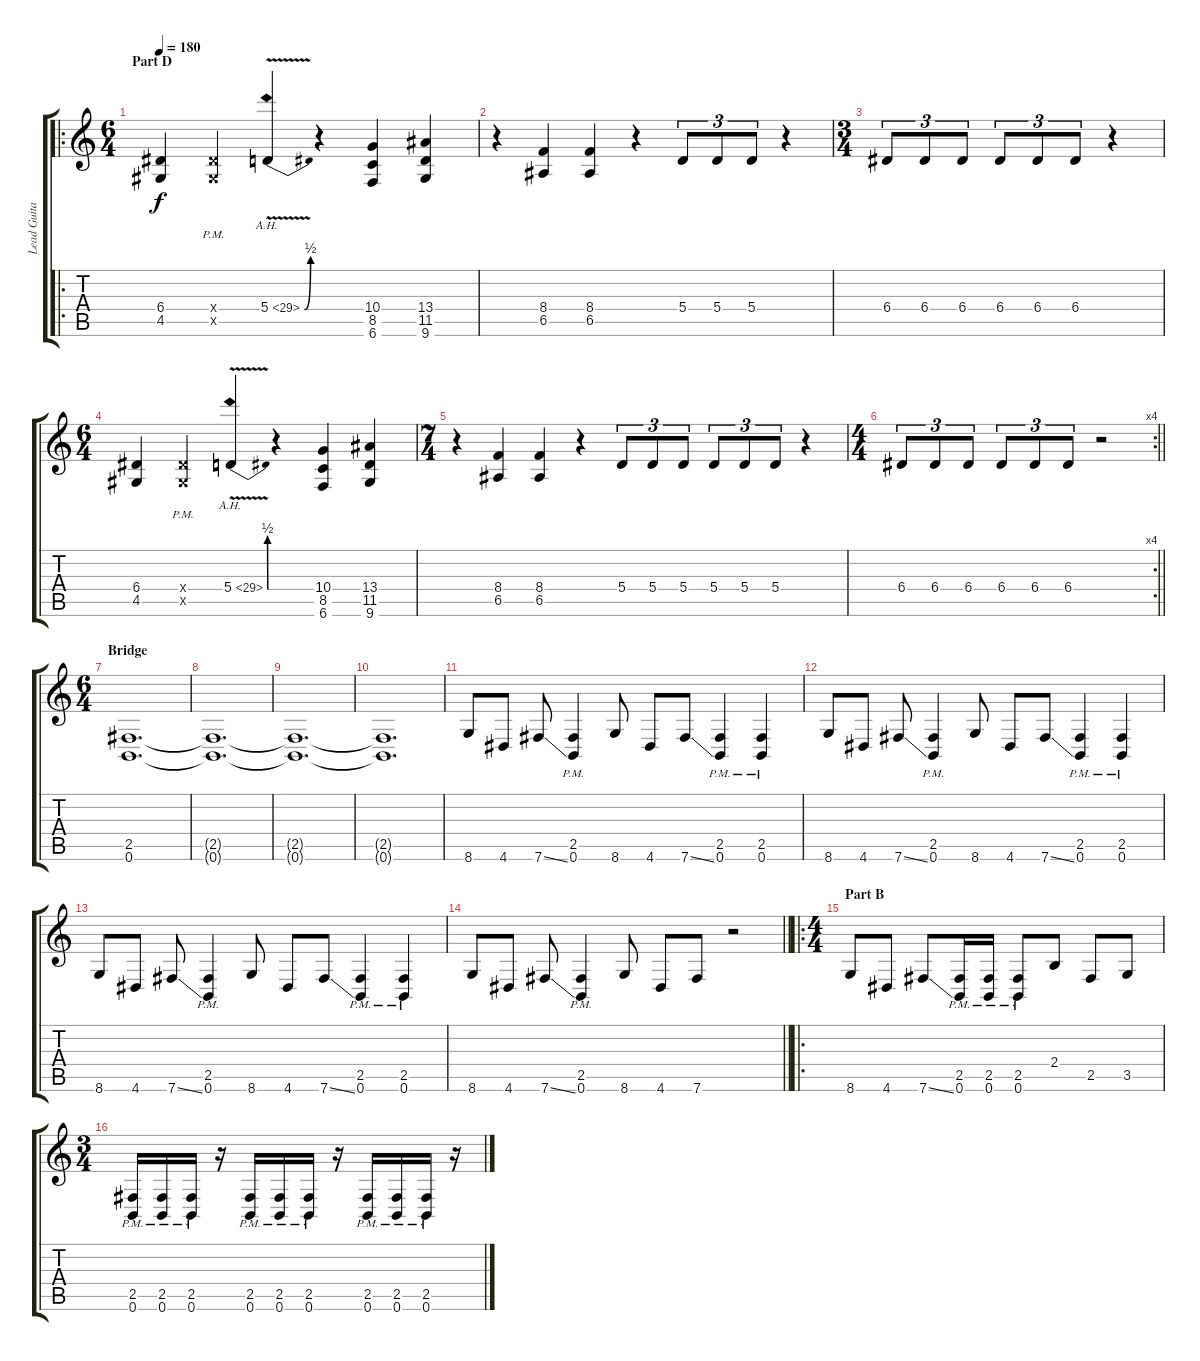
\track ("Lead Guitar" "Lead Guita") {instrument distortionguitar}
\staff {score tabs}
\tuning (B3 Gb3 D3 A2 E2 B1) {hide}
\ro
\ts (6 4)
\section ("" "Part D")
\tempo 180
\clef g2
\ks c
(6.4 4.5).4{dy f} (6.4{pm x} 4.5{pm x}).4 5.4{be (bend 0 0 60 2) ah 24 v}.4 r.4 (10.4 8.5 6.6).4 (13.4 11.5 9.6).4 |
r.4 (8.4 6.5).4 (8.4 6.5).4 r.4 5.4.8{tu (3 2)} 5.4.8{tu (3 2)} 5.4.8{tu (3 2)} r.4 |
\ts (3 4)
6.4.8{tu (3 2)} 6.4.8{tu (3 2)} 6.4.8{tu (3 2)} 6.4.8{tu (3 2)} 6.4.8{tu (3 2)} 6.4.8{tu (3 2)} r.4 |
\ts (6 4)
(6.4 4.5).4 (6.4{pm x} 4.5{pm x}).4 5.4{be (bend 0 0 60 2) ah 24 v}.4 r.4 (10.4 8.5 6.6).4 (13.4 11.5 9.6).4 |
\ts (7 4)
r.4 (8.4 6.5).4 (8.4 6.5).4 r.4 5.4.8{tu (3 2)} 5.4.8{tu (3 2)} 5.4.8{tu (3 2)} 5.4.8{tu (3 2)} 5.4.8{tu (3 2)} 5.4.8{tu (3 2)} r.4 |
\rc 4
\ts (4 4)
\barLineRight lightlight
6.4.8{tu (3 2)} 6.4.8{tu (3 2)} 6.4.8{tu (3 2)} 6.4.8{tu (3 2)} 6.4.8{tu (3 2)} 6.4.8{tu (3 2)} r.2 |
\ts (6 4)
\section ("" "Bridge")
(2.5 0.6).1{d} |
(2.5{t} 0.6{t}).1{d} |
(2.5{t} 0.6{t}).1{d} |
(2.5{t} 0.6{t}).1{d} |
8.6.8 4.6.8 7.6{ss}.8 (2.5{pm} 0.6{pm}).4 8.6.8 4.6.8 7.6{ss}.8 (2.5{pm} 0.6{pm}).4 (2.5{pm} 0.6{pm}).4 |
8.6.8 4.6.8 7.6{ss}.8 (2.5{pm} 0.6{pm}).4 8.6.8 4.6.8 7.6{ss}.8 (2.5{pm} 0.6{pm}).4 (2.5{pm} 0.6{pm}).4 |
8.6.8 4.6.8 7.6{ss}.8 (2.5{pm} 0.6{pm}).4 8.6.8 4.6.8 7.6{ss}.8 (2.5{pm} 0.6{pm}).4 (2.5{pm} 0.6{pm}).4 |
\barLineRight lightlight
8.6.8 4.6.8 7.6{ss}.8 (2.5{pm} 0.6{pm}).4 8.6.8 4.6.8 7.6.8 r.2 |
\ro
\ts (4 4)
\section ("" "Part B")
8.6.8 4.6.8 7.6{ss}.8 (2.5{pm} 0.6{pm}).16 (2.5{pm} 0.6{pm}).16 (2.5{pm} 0.6{pm}).8 2.4.8 2.5.8 3.5.8 |
\ts (3 4)
(2.5{pm} 0.6{pm}).16 (2.5{pm} 0.6{pm}).16 (2.5{pm} 0.6{pm}).16 r.16 (2.5{pm} 0.6{pm}).16 (2.5{pm} 0.6{pm}).16 (2.5{pm} 0.6{pm}).16 r.16 (2.5{pm} 0.6{pm}).16 (2.5{pm} 0.6{pm}).16 (2.5{pm} 0.6{pm}).16 r.16
